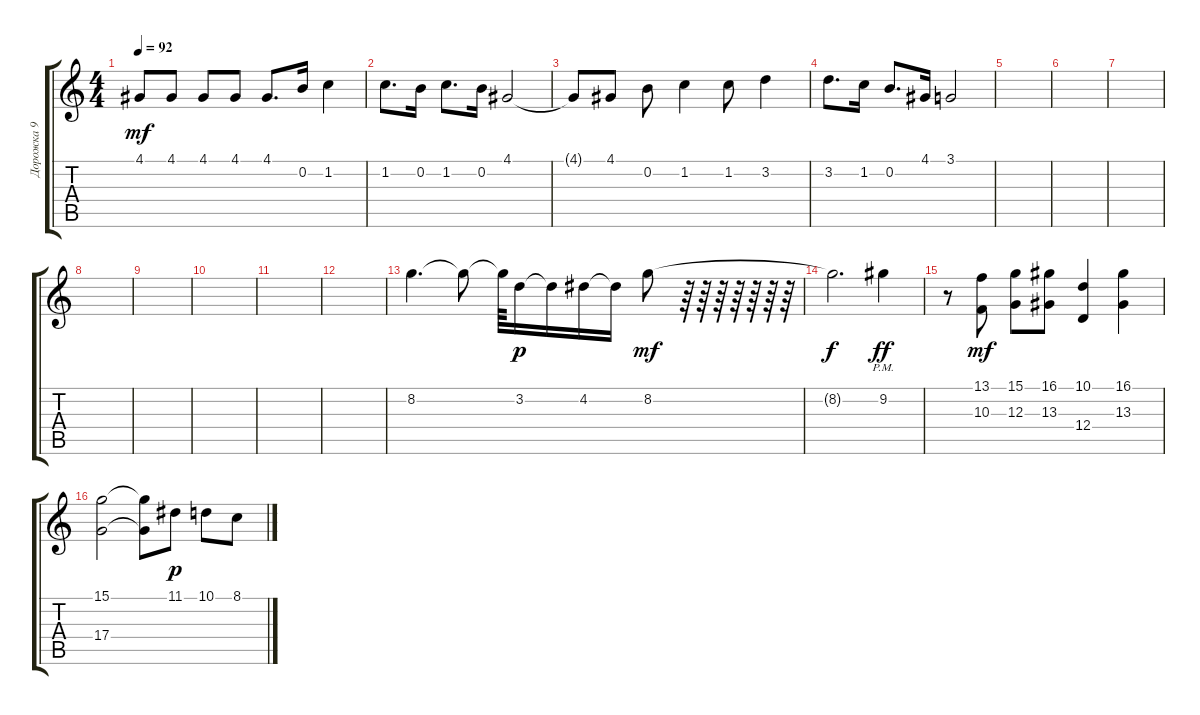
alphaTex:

\track ("Дорожка 9" "Дорожка 9") {instrument stringensemble1}
\staff {score tabs}
\tuning (E4 B4 G3 D3 A2 E2) {hide}
\ts (4 4)
\tempo 92
\clef g2
\ks c
4.1{t}.8{dy mf} 4.1.8 4.1.8 4.1.8 4.1.8{d} 0.2.16 1.2.4 |
1.2.8{d} 0.2.16 1.2.8{d} 0.2.16 4.1.2 |
4.1{t}.8 4.1.8 0.2.8 1.2.4 1.2.8 3.2.4 |
3.2.8{d} 1.2.16 0.2.8{d} 4.1.16 3.1.2 |
|
|
|
|
|
|
|
|
8.2.4{d} 8.2{t}.8 8.2{t}.64 3.2.16{dy p} 3.2{t}.16 4.2.16 4.2{t}.16 8.2.8{dy mf} r.64 r.64 r.64 r.64 r.64 r.64 r.64 |
8.2{t}.2{d dy f} 9.2{pm}.4{dy ff} |
r.8 (13.1 10.3).8{dy mf} (15.1 12.3).8 (16.1 13.3).8 (10.1 12.4).4 (16.1 13.3).4 |
(15.1 17.4).2 (15.1{t} 17.4{t}).8 11.1.8{dy p} 10.1.8 8.1.8
